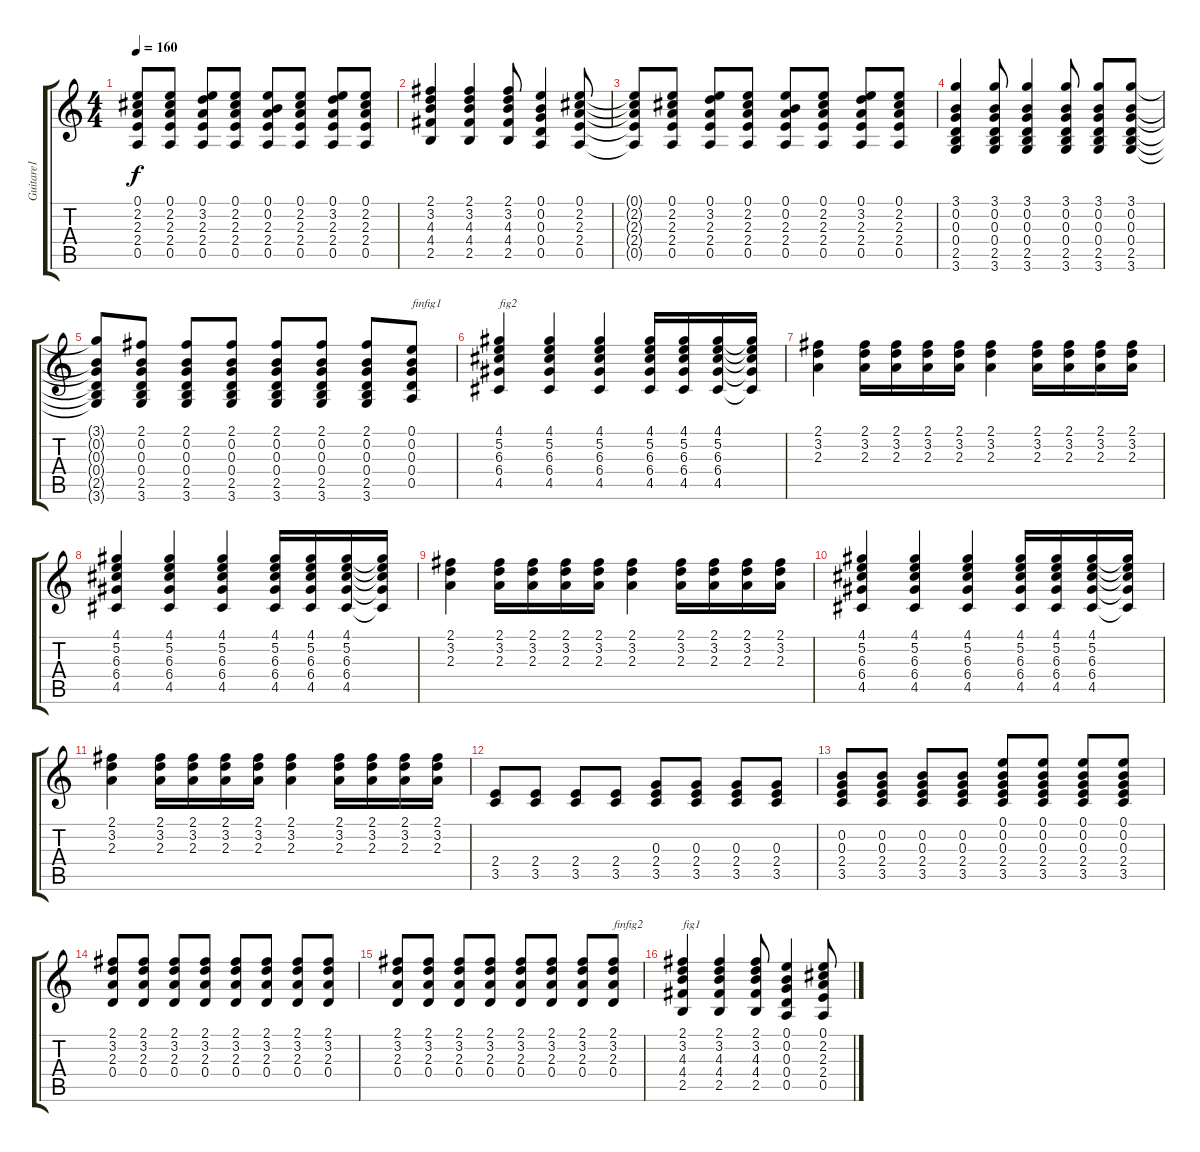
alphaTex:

\track ("Guitare1" "Guitare1") {instrument electricguitarclean}
\staff {score tabs}
\tuning (E4 B3 G3 D3 A2 E2) {hide}
\ts (4 4)
\tempo 160
\clef g2
\ks c
(0.1{t} 2.2{t} 2.3{t} 2.4{t} 0.5{t}).8{dy f} (0.1 2.2 2.3 2.4 0.5).8 (0.1 3.2 2.3 2.4 0.5).8 (0.1 2.2 2.3 2.4 0.5).8 (0.1 0.2 2.3 2.4 0.5).8 (0.1 2.2 2.3 2.4 0.5).8 (0.1 3.2 2.3 2.4 0.5).8 (0.1 2.2 2.3 2.4 0.5).8 |
(2.1 3.2 4.3 4.4 2.5).4 (2.1 3.2 4.3 4.4 2.5).4 (2.1 3.2 4.3 4.4 2.5).8 (0.1 0.2 0.3 0.4 0.5).4 (0.1 2.2 2.3 2.4 0.5).8 |
(0.1{t} 2.2{t} 2.3{t} 2.4{t} 0.5{t}).8 (0.1 2.2 2.3 2.4 0.5).8 (0.1 3.2 2.3 2.4 0.5).8 (0.1 2.2 2.3 2.4 0.5).8 (0.1 0.2 2.3 2.4 0.5).8 (0.1 2.2 2.3 2.4 0.5).8 (0.1 3.2 2.3 2.4 0.5).8 (0.1 2.2 2.3 2.4 0.5).8 |
(3.1 0.2 0.3 0.4 2.5 3.6).4 (3.1 0.2 0.3 0.4 2.5 3.6).8 (3.1 0.2 0.3 0.4 2.5 3.6).4 (3.1 0.2 0.3 0.4 2.5 3.6).8 (3.1 0.2 0.3 0.4 2.5 3.6).8 (3.1 0.2 0.3 0.4 2.5 3.6).8 |
(3.1{t} 0.2{t} 0.3{t} 0.4{t} 2.5{t} 3.6{t}).8 (2.1 0.2 0.3 0.4 2.5 3.6).8 (2.1 0.2 0.3 0.4 2.5 3.6).8 (2.1 0.2 0.3 0.4 2.5 3.6).8 (2.1 0.2 0.3 0.4 2.5 3.6).8 (2.1 0.2 0.3 0.4 2.5 3.6).8 (2.1 0.2 0.3 0.4 2.5 3.6).8 (0.1 0.2 0.3 0.4 0.5).8{txt "finfig1"} |
(4.1 5.2 6.3 6.4 4.5).4{txt "fig2"} (4.1 5.2 6.3 6.4 4.5).4 (4.1 5.2 6.3 6.4 4.5).4 (4.1 5.2 6.3 6.4 4.5).16 (4.1 5.2 6.3 6.4 4.5).16 (4.1 5.2 6.3 6.4 4.5).16 (4.1{t} 5.2{t} 6.3{t} 6.4{t} 4.5{t}).16 |
(2.1 3.2 2.3).4 (2.1 3.2 2.3).16 (2.1 3.2 2.3).16 (2.1 3.2 2.3).16 (2.1 3.2 2.3).16 (2.1 3.2 2.3).4 (2.1 3.2 2.3).16 (2.1 3.2 2.3).16 (2.1 3.2 2.3).16 (2.1 3.2 2.3).16 |
(4.1 5.2 6.3 6.4 4.5).4 (4.1 5.2 6.3 6.4 4.5).4 (4.1 5.2 6.3 6.4 4.5).4 (4.1 5.2 6.3 6.4 4.5).16 (4.1 5.2 6.3 6.4 4.5).16 (4.1 5.2 6.3 6.4 4.5).16 (4.1{t} 5.2{t} 6.3{t} 6.4{t} 4.5{t}).16 |
(2.1 3.2 2.3).4 (2.1 3.2 2.3).16 (2.1 3.2 2.3).16 (2.1 3.2 2.3).16 (2.1 3.2 2.3).16 (2.1 3.2 2.3).4 (2.1 3.2 2.3).16 (2.1 3.2 2.3).16 (2.1 3.2 2.3).16 (2.1 3.2 2.3).16 |
(4.1 5.2 6.3 6.4 4.5).4 (4.1 5.2 6.3 6.4 4.5).4 (4.1 5.2 6.3 6.4 4.5).4 (4.1 5.2 6.3 6.4 4.5).16 (4.1 5.2 6.3 6.4 4.5).16 (4.1 5.2 6.3 6.4 4.5).16 (4.1{t} 5.2{t} 6.3{t} 6.4{t} 4.5{t}).16 |
(2.1 3.2 2.3).4 (2.1 3.2 2.3).16 (2.1 3.2 2.3).16 (2.1 3.2 2.3).16 (2.1 3.2 2.3).16 (2.1 3.2 2.3).4 (2.1 3.2 2.3).16 (2.1 3.2 2.3).16 (2.1 3.2 2.3).16 (2.1 3.2 2.3).16 |
(2.4 3.5).8 (2.4 3.5).8 (2.4 3.5).8 (2.4 3.5).8 (0.3 2.4 3.5).8 (0.3 2.4 3.5).8 (0.3 2.4 3.5).8 (0.3 2.4 3.5).8 |
(0.2 0.3 2.4 3.5).8 (0.2 0.3 2.4 3.5).8 (0.2 0.3 2.4 3.5).8 (0.2 0.3 2.4 3.5).8 (0.1 0.2 0.3 2.4 3.5).8 (0.1 0.2 0.3 2.4 3.5).8 (0.1 0.2 0.3 2.4 3.5).8 (0.1 0.2 0.3 2.4 3.5).8 |
(2.1 3.2 2.3 0.4).8 (2.1 3.2 2.3 0.4).8 (2.1 3.2 2.3 0.4).8 (2.1 3.2 2.3 0.4).8 (2.1 3.2 2.3 0.4).8 (2.1 3.2 2.3 0.4).8 (2.1 3.2 2.3 0.4).8 (2.1 3.2 2.3 0.4).8 |
(2.1 3.2 2.3 0.4).8 (2.1 3.2 2.3 0.4).8 (2.1 3.2 2.3 0.4).8 (2.1 3.2 2.3 0.4).8 (2.1 3.2 2.3 0.4).8 (2.1 3.2 2.3 0.4).8 (2.1 3.2 2.3 0.4).8 (2.1 3.2 2.3 0.4).8{txt "finfig2"} |
(2.1 3.2 4.3 4.4 2.5).4{txt "fig1"} (2.1 3.2 4.3 4.4 2.5).4 (2.1 3.2 4.3 4.4 2.5).8 (0.1 0.2 0.3 0.4 0.5).4 (0.1 2.2 2.3 2.4 0.5).8
